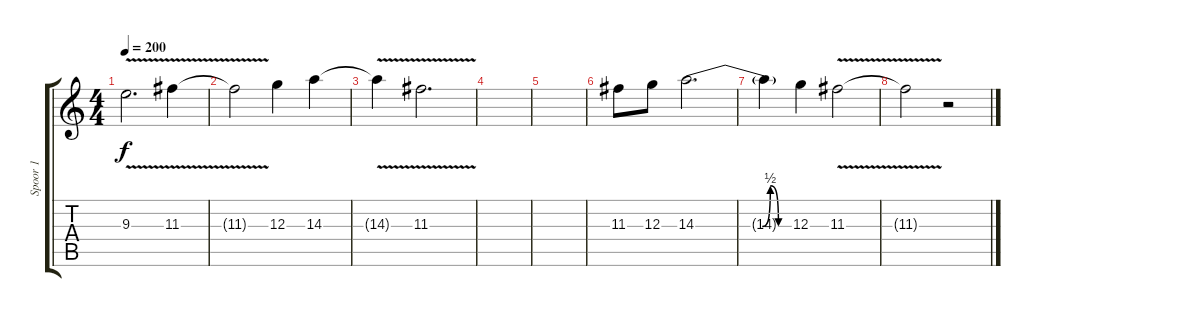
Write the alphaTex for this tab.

\track ("Spoor 1" "Spoor 1") {instrument distortionguitar}
\staff {score tabs}
\tuning (E4 B3 G3 D3 A2 E2) {hide}
\ts (4 4)
\tempo 200
\clef g2
\ks c
9.3{v}.2{d dy f} 11.3{v}.4{txt ""} |
11.3{t}.2 12.3.4 14.3.4 |
14.3{v t}.4 11.3{v}.2{d} |
|
|
11.3.8 12.3.8 14.3{be (custom 0 0 19 0 41 0 46 2 51 0 60 0)}.2{d} |
14.3{t}.4 12.3.4 11.3{v}.2 |
11.3{t}.2 r.2
